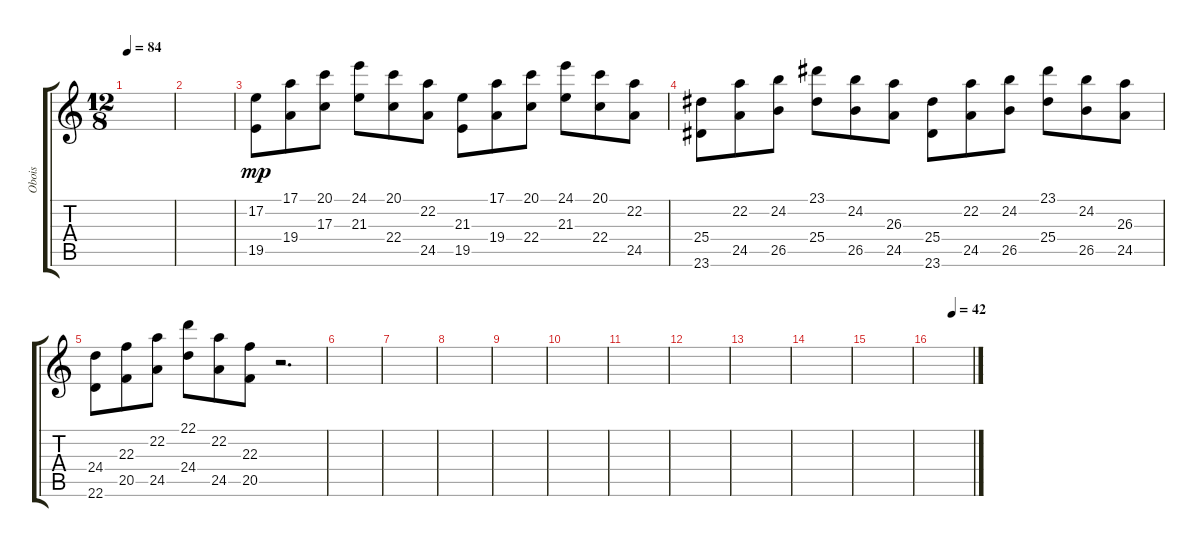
\track ("Obois" "Obois") {instrument oboe}
\staff {score tabs}
\tuning (E4 B3 G3 D3 A2 E2) {hide}
\ts (12 8)
\tempo 84
\clef g2
\ks c
|
|
(17.2 19.5).8{dy mp instrument pizzicatostrings} (17.1 19.4).8 (20.1 17.3).8 (24.1 21.3).8 (20.1 22.4).8 (22.2 24.5).8 (21.3 19.5).8 (17.1 19.4).8 (20.1 22.4).8 (24.1 21.3).8 (20.1 22.4).8 (22.2 24.5).8 |
(25.4 23.6).8 (22.2 24.5).8 (24.2 26.5).8 (23.1 25.4).8 (24.2 26.5).8 (26.3 24.5).8 (25.4 23.6).8 (22.2 24.5).8 (24.2 26.5).8 (23.1 25.4).8 (24.2 26.5).8 (26.3 24.5).8 |
(24.4 22.6).8 (22.3 20.5).8 (22.2 24.5).8 (22.1 24.4).8 (22.2 24.5).8 (22.3 20.5).8 r.2{d instrument oboe} |
|
|
|
|
|
|
|
|
|
|
\tempo (42 0.5)
